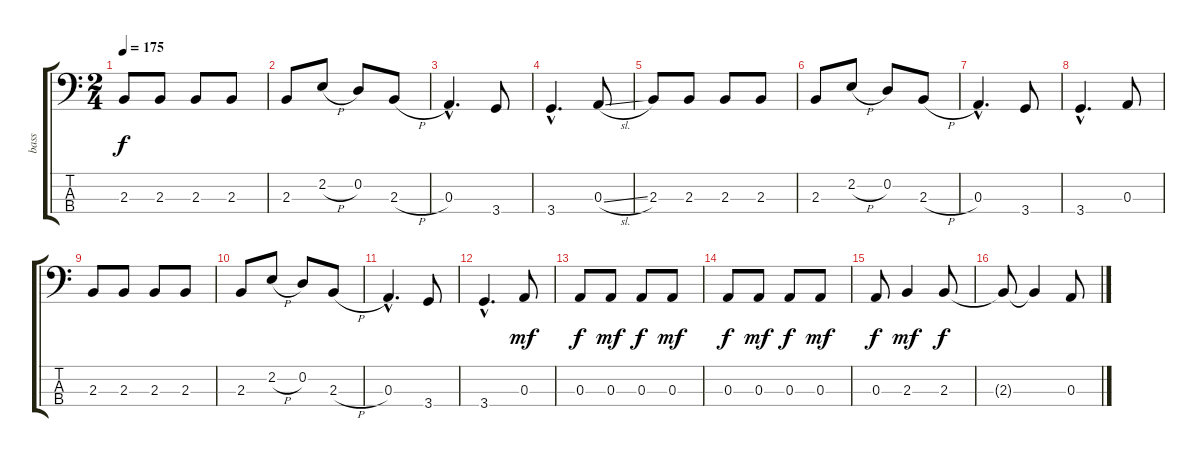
\track ("bass" "bass") {instrument electricbassfinger}
\staff {score tabs}
\tuning (G2 D2 A1 E1) {hide}
\ts (2 4)
\tempo 175
\clef f4
\ks c
2.3.8{dy f} 2.3.8 2.3.8 2.3.8 |
2.3.8 2.2{h}.8 0.2.8 2.3{h}.8 |
0.3{hac}.4{d} 3.4.8 |
3.4{hac}.4{d} 0.3{sl}.8 |
2.3.8 2.3.8 2.3.8 2.3.8 |
2.3.8 2.2{h}.8 0.2.8 2.3{h}.8 |
0.3{hac}.4{d} 3.4.8 |
3.4{hac}.4{d} 0.3.8 |
2.3.8 2.3.8 2.3.8 2.3.8 |
2.3.8 2.2{h}.8 0.2.8 2.3{h}.8 |
0.3{hac}.4{d} 3.4.8 |
3.4{hac}.4{d} 0.3.8{dy mf} |
0.3.8{dy f} 0.3.8{dy mf} 0.3.8{dy f} 0.3.8{dy mf} |
0.3.8{dy f} 0.3.8{dy mf} 0.3.8{dy f} 0.3.8{dy mf} |
0.3.8{dy f} 2.3.4{dy mf} 2.3.8{dy f} |
2.3{t}.8 2.3{t}.4 0.3.8
